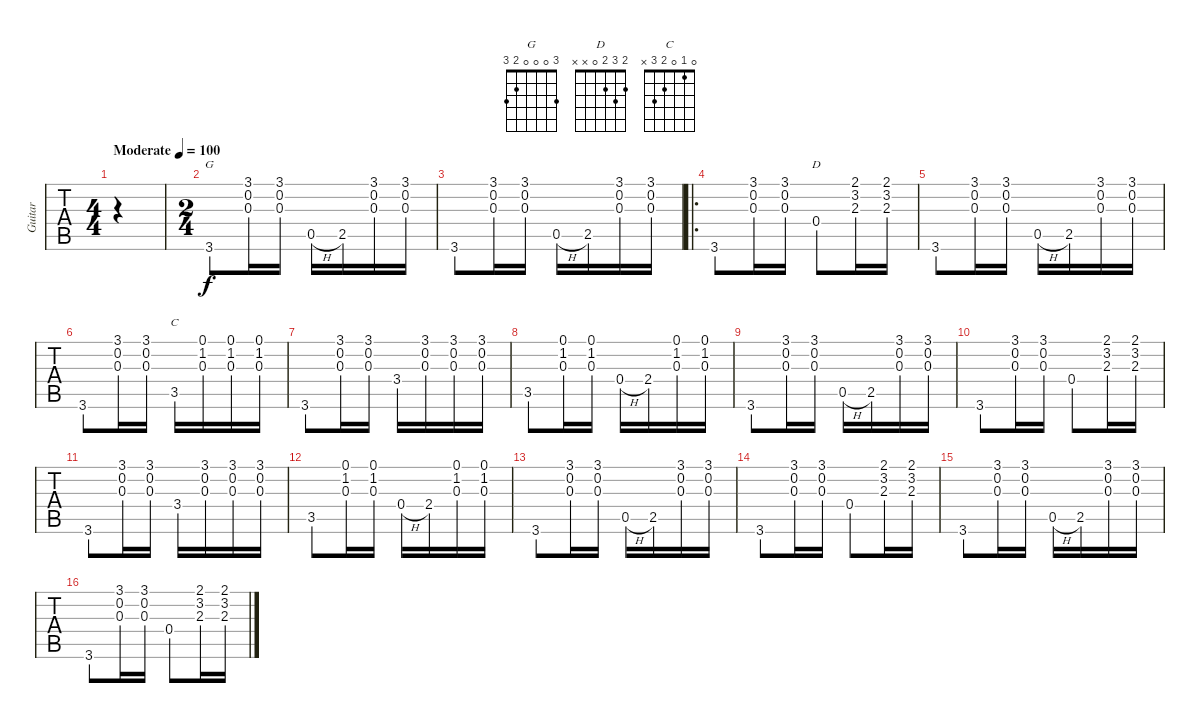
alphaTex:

\track ("Guitar" "Guitar") {instrument acousticguitarsteel}
\staff {tabs}
\tuning (E4 B3 G3 D3 A2 E2) {hide}
\chord ("G" 3 0 0 0 2 3)
\chord ("D" 2 3 2 0 x x) {barre 0}
\chord ("C" 0 1 0 2 3 x)
\ts (4 4)
\tempo (100 "Moderate")
\clef g2
\ks c
|
\ts (2 4)
3.6.8{ch "G"} (3.1 0.2 0.3).16 (3.1 0.2 0.3).16 0.5{h}.16 2.5.16 (3.1 0.2 0.3).16 (3.1 0.2 0.3).16 |
3.6.8 (3.1 0.2 0.3).16 (3.1 0.2 0.3).16 0.5{h}.16 2.5.16 (3.1 0.2 0.3).16 (3.1 0.2 0.3).16 |
\ro
3.6.8 (3.1 0.2 0.3).16 (3.1 0.2 0.3).16 0.4.8{ch "D"} (2.1 3.2 2.3).16 (2.1 3.2 2.3).16 |
3.6.8 (3.1 0.2 0.3).16 (3.1 0.2 0.3).16 0.5{h}.16 2.5.16 (3.1 0.2 0.3).16 (3.1 0.2 0.3).16 |
3.6.8 (3.1 0.2 0.3).16 (3.1 0.2 0.3).16 3.5.16{ch "C"} (0.1 1.2 0.3).16 (0.1 1.2 0.3).16 (0.1 1.2 0.3).16 |
3.6.8 (3.1 0.2 0.3).16 (3.1 0.2 0.3).16 3.4.16 (3.1 0.2 0.3).16 (3.1 0.2 0.3).16 (3.1 0.2 0.3).16 |
3.5.8 (0.1 1.2 0.3).16 (0.1 1.2 0.3).16 0.4{h}.16 2.4.16 (0.1 1.2 0.3).16 (0.1 1.2 0.3).16 |
3.6.8 (3.1 0.2 0.3).16 (3.1 0.2 0.3).16 0.5{h}.16 2.5.16 (3.1 0.2 0.3).16 (3.1 0.2 0.3).16 |
3.6.8 (3.1 0.2 0.3).16 (3.1 0.2 0.3).16 0.4.8 (2.1 3.2 2.3).16 (2.1 3.2 2.3).16 |
3.6.8 (3.1 0.2 0.3).16 (3.1 0.2 0.3).16 3.4.16 (3.1 0.2 0.3).16 (3.1 0.2 0.3).16 (3.1 0.2 0.3).16 |
3.5.8 (0.1 1.2 0.3).16 (0.1 1.2 0.3).16 0.4{h}.16 2.4.16 (0.1 1.2 0.3).16 (0.1 1.2 0.3).16 |
3.6.8 (3.1 0.2 0.3).16 (3.1 0.2 0.3).16 0.5{h}.16 2.5.16 (3.1 0.2 0.3).16 (3.1 0.2 0.3).16 |
3.6.8 (3.1 0.2 0.3).16 (3.1 0.2 0.3).16 0.4.8 (2.1 3.2 2.3).16 (2.1 3.2 2.3).16 |
3.6.8 (3.1 0.2 0.3).16 (3.1 0.2 0.3).16 0.5{h}.16 2.5.16 (3.1 0.2 0.3).16 (3.1 0.2 0.3).16 |
3.6.8 (3.1 0.2 0.3).16 (3.1 0.2 0.3).16 0.4.8 (2.1 3.2 2.3).16 (2.1 3.2 2.3).16
